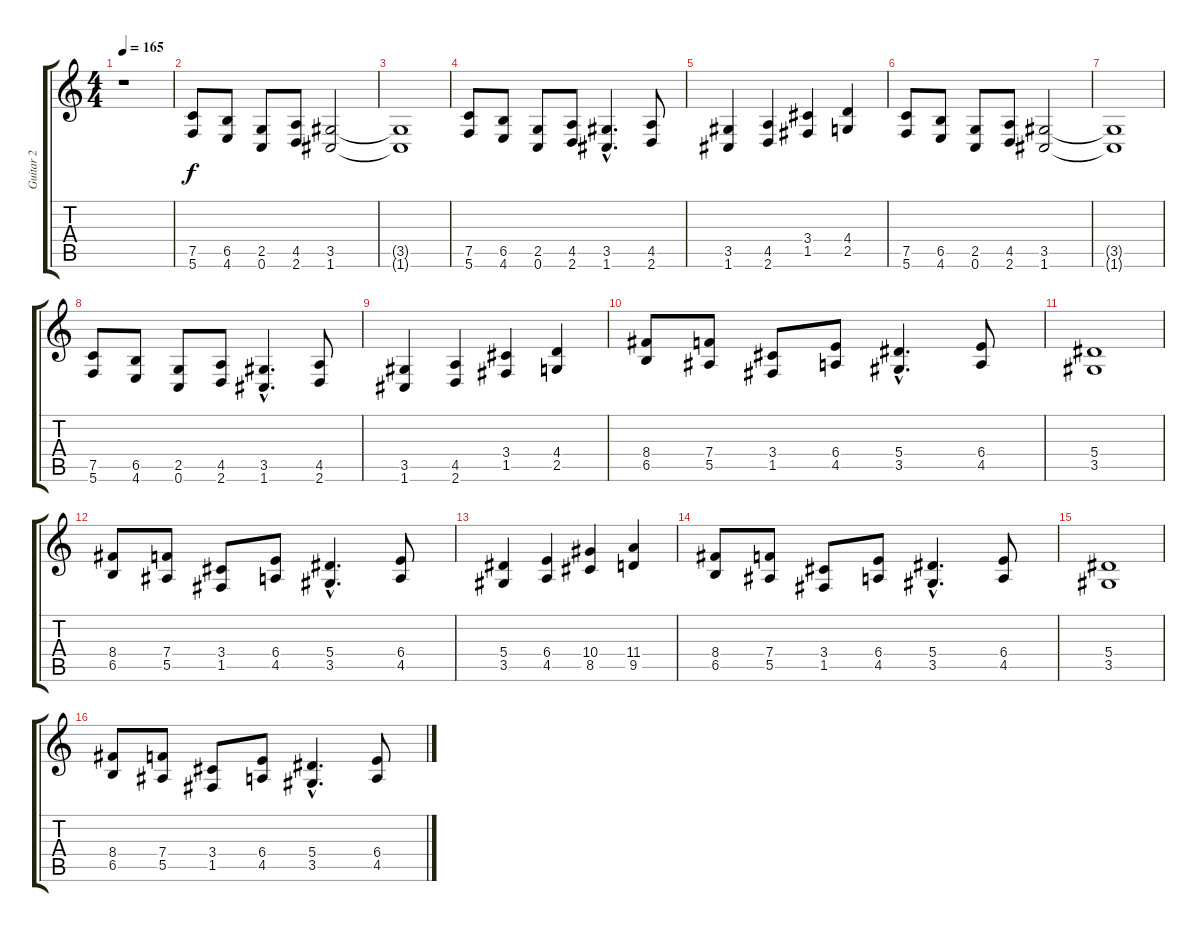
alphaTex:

\track ("Guitar 2" "Guitar 2") {instrument distortionguitar}
\staff {score tabs}
\tuning (C4 G3 Eb3 Bb2 F2 C2) {hide}
\ts (4 4)
\tempo 165
\clef g2
\ks c
r.1{dy f} |
(7.5 5.6).8 (6.5 4.6).8 (2.5 0.6).8 (4.5 2.6).8 (3.5 1.6).2 |
(3.5{t} 1.6{t}).1 |
(7.5 5.6).8 (6.5 4.6).8 (2.5 0.6).8 (4.5 2.6).8 (3.5{hac} 1.6{hac}).4{d} (4.5 2.6).8 |
(3.5 1.6).4 (4.5 2.6).4 (3.4 1.5).4 (4.4 2.5).4 |
(7.5 5.6).8 (6.5 4.6).8 (2.5 0.6).8 (4.5 2.6).8 (3.5 1.6).2 |
(3.5{t} 1.6{t}).1 |
(7.5 5.6).8 (6.5 4.6).8 (2.5 0.6).8 (4.5 2.6).8 (3.5{hac} 1.6{hac}).4{d} (4.5 2.6).8 |
(3.5 1.6).4 (4.5 2.6).4 (3.4 1.5).4 (4.4 2.5).4 |
(8.4 6.5).8 (7.4 5.5).8 (3.4 1.5).8 (6.4 4.5).8 (5.4{hac} 3.5{hac}).4{d} (6.4 4.5).8 |
(5.4 3.5).1 |
(8.4 6.5).8 (7.4 5.5).8 (3.4 1.5).8 (6.4 4.5).8 (5.4{hac} 3.5{hac}).4{d} (6.4 4.5).8 |
(5.4 3.5).4 (6.4 4.5).4 (10.4 8.5).4 (11.4 9.5).4 |
(8.4 6.5).8 (7.4 5.5).8 (3.4 1.5).8 (6.4 4.5).8 (5.4{hac} 3.5{hac}).4{d} (6.4 4.5).8 |
(5.4 3.5).1 |
(8.4 6.5).8 (7.4 5.5).8 (3.4 1.5).8 (6.4 4.5).8 (5.4{hac} 3.5{hac}).4{d} (6.4 4.5).8
